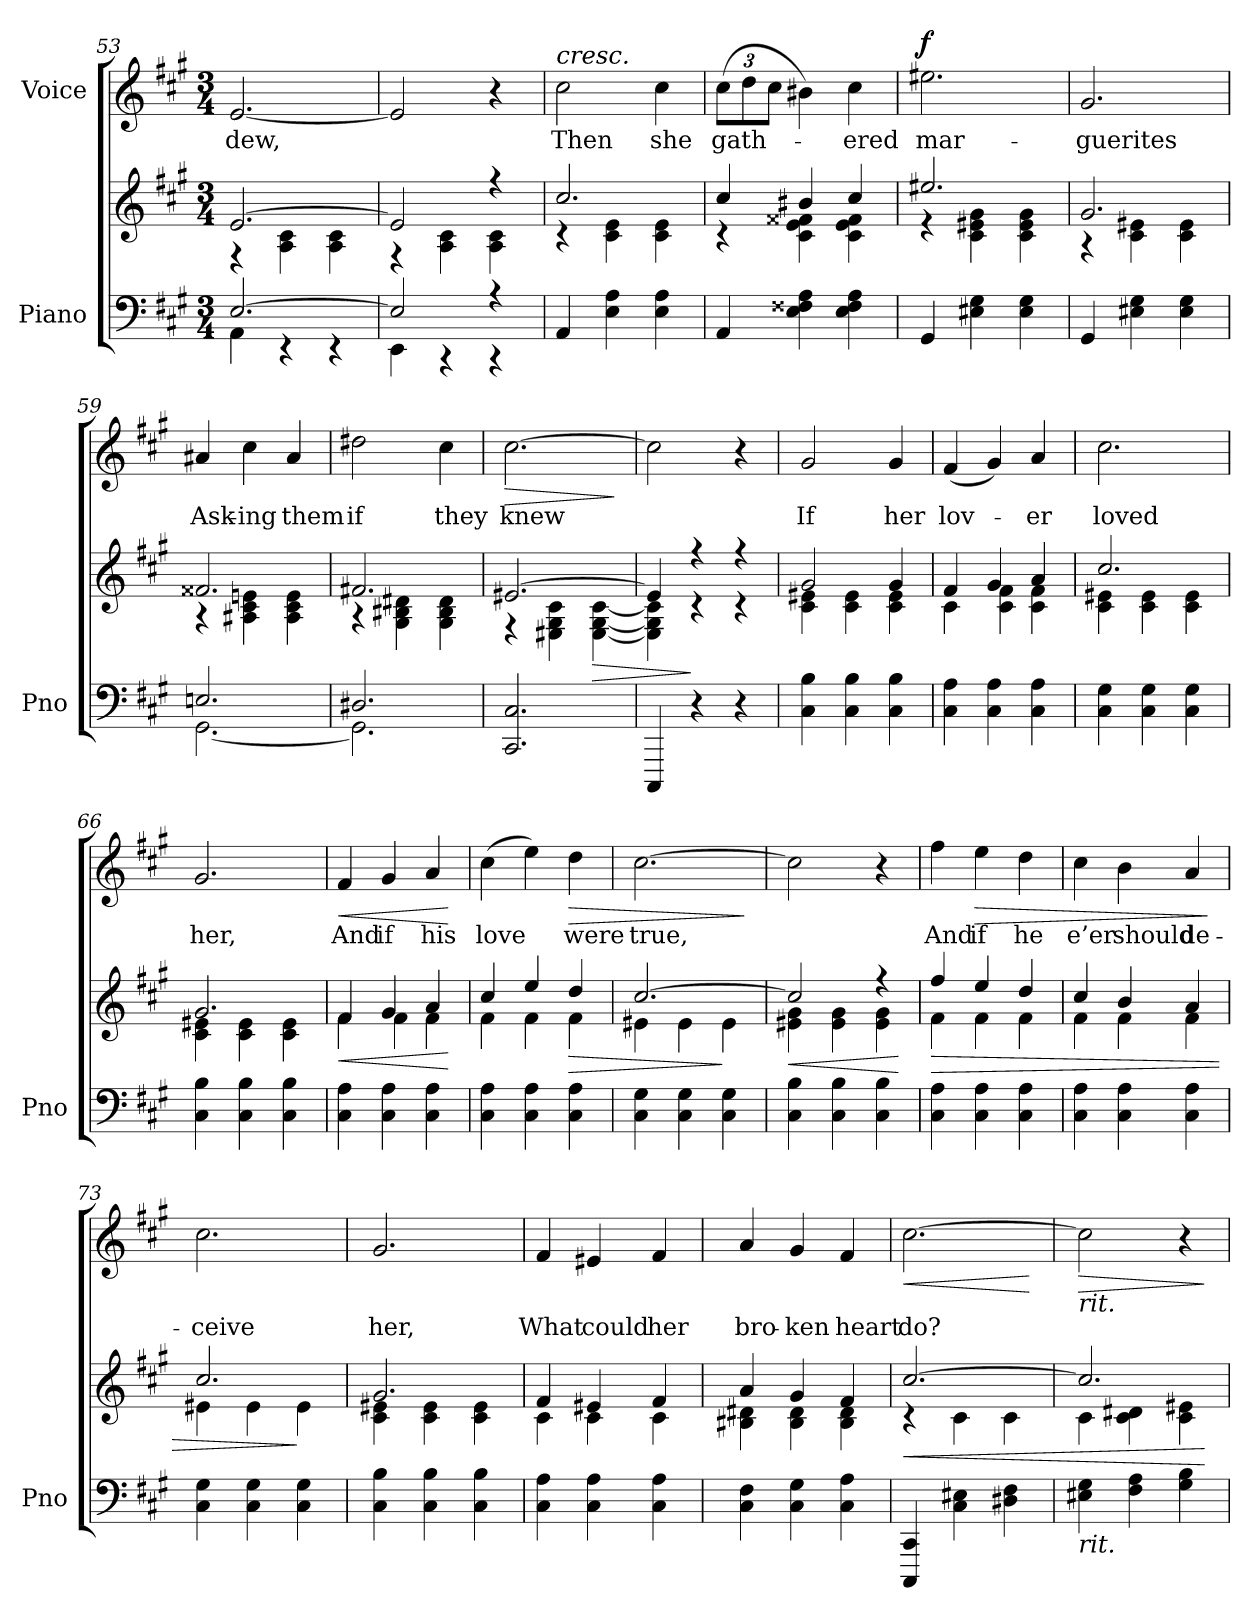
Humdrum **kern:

**kern	**kern	**dynam	**kern	**text	**dynam
*part2	*part2	*part2	*part1	*part1	*part1
*staff3	*staff2	*staff2/3	*staff1	*staff1	*staff1
*I"Piano	*	*	*I"Voice	*	*
*I'Pno	*	*	*	*	*
*clefF4	*clefG2	*	*clefG2	*	*
*k[f#c#g#]	*k[f#c#g#]	*	*k[f#c#g#]	*	*
*M3/4	*M3/4	*	*M3/4	*	*
=53	=53	=53	=53	=53	=53
*^	*^	*	*	*	*
!	!	!	!	!	!	!LO:LY:b	!
[2.E/	4AA\	[2.e/	4r	.	[2.e/	dew,	.
.	4r	.	4A\ 4c#\	.	.	.	.
.	4r	.	4A\ 4c#\	.	.	.	.
=54	=54	=54	=54	=54	=54	=54	=54
2E/]	4EE\	2e/]	4r	.	2e/]	.	.
.	4r	.	4A\ 4c#\	.	.	.	.
4r	4r	4r	4A\ 4c#\	.	4r	.	.
!!LO:PB:g=z
=55	=55	=55	=55	=55	=55	=55	=55
!	!	!	!	!	!LO:TX:a:i:t=cresc.	!	!
!	!	!	!	!	!	!LO:LY:b	!
*v	*v	*	*	*	*	*	*
4AA/	2.cc#/	4r	.	2cc#\	Then	.
4E\ 4A\	.	4c#\ 4e\	.	.	.	.
!	!	!	!	!	!LO:LY:b	!
4E\ 4A\	.	4c#\ 4e\	.	4cc#\	she	.
=56	=56	=56	=56	=56	=56	=56
!	!	!	!	!	!LO:LY:b	!
4AA/	4cc#/	4r	.	(12cc#\L	gath-	.
.	.	.	.	12dd\	.	.
.	.	.	.	12cc#\J	.	.
4E\ 4F##X\ 4A\	4b#X/	4c#\ 4e\ 4f##X\	.	4b#X\)	.	.
!	!	!	!	!	!LO:LY:b	!
4E\ 4F##\ 4A\	4cc#/	4c#\ 4e\ 4f##\	.	4cc#\	-ered	.
=57	=57	=57	=57	=57	=57	=57
!	!	!	!	!	!LO:LY:b	!LO:DY:a
4GG#/	2.ee#X/	4r	.	2.ee#X\	mar-	f
4E#X\ 4G#\	.	4c#\ 4e#X\ 4g#\	.	.	.	.
4E#\ 4G#\	.	4c#\ 4e#\ 4g#\	.	.	.	.
=58	=58	=58	=58	=58	=58	=58
!	!	!	!	!	!LO:LY:b	!
4GG#/	2.g#/	4r	.	2.g#/	-guerites	.
4E#X\ 4G#\	.	4c#\ 4e#X\	.	.	.	.
4E#\ 4G#\	.	4c#\ 4e#\	.	.	.	.
=59	=59	=59	=59	=59	=59	=59
*^	*	*	*	*	*	*
!	!	!	!	!	!	!LO:LY:b	!
2.En/	[2.GG#\	2.f##X/	4r	.	4a#X/	Ask-	.
!	!	!	!	!	!	!LO:LY:b	!
.	.	.	4A#X\ 4c#\ 4en\	.	4cc#\	-ing	.
!	!	!	!	!	!	!LO:LY:b	!
.	.	.	4A#\ 4c#\ 4e\	.	4a#/	them	.
=60	=60	=60	=60	=60	=60	=60	=60
!	!	!	!	!	!	!LO:LY:b	!
2.D#X/	2.GG#\]	2.f#X/	4r	.	2dd#X\	if	.
.	.	.	4G#\ 4B#X\ 4d#X\	.	.	.	.
!	!	!	!	!	!	!LO:LY:b	!
.	.	.	4G#\ 4B#\ 4d#\	.	4cc#\	they	.
*v	*v	*	*	*	*	*	*
!!LO:LB:g=z
=61	=61	=61	=61	=61	=61	=61
!	!	!	!	!	!LO:LY:b	!LO:HP:b
2.CC#/ 2.C#/	[2.e#X/	4r	.	[2.cc#\	knew	>
.	.	4E#X\ 4G#\ 4c#\	.	.	.	.
!	!	!	!LO:HP:b	!	!	!
.	.	[4E#\ [4G#\ [4c#\	>	.	.	.
*	*v	*v	*	*	*	*
.	.	.	.	.	]
=62	=62	=62	=62	=62	=62
*	*^	*	*	*	*
4CCC#/	4e#/]	4E#\] 4G#\] 4c#\]	.	2cc#\]	.	.
4r	4r	4r	]	.	.	.
4r	4r	4r	.	4r	.	.
=63	=63	=63	=63	=63	=63	=63
!	!	!	!LO:DY:b	!	!LO:LY:b	!
!	!	!	!LO:DY:n=1:b	!	!	!LO:DY:a
!	!	!	!	!	!	!LO:DY:n=1:a
4C#\ 4B\	2g#/	4c#\ 4e#X\	p other-dynamics	2g#/	If	p other-dynamics
4C#\ 4B\	.	4c#\ 4e#\	.	.	.	.
!	!	!	!	!	!LO:LY:b	!
4C#\ 4B\	4g#/	4c#\ 4e#\	.	4g#/	her	.
=64	=64	=64	=64	=64	=64	=64
!	!	!	!	!	!LO:LY:b	!
4C#\ 4A\	4f#/	4c#\	.	(4f#/	lov-	.
4C#\ 4A\	4g#/	4c#\ 4f#\	.	4g#/)	.	.
!	!	!	!	!	!LO:LY:b	!
4C#\ 4A\	4a/	4c#\ 4f#\	.	4a/	-er	.
=65	=65	=65	=65	=65	=65	=65
!	!	!	!	!	!LO:LY:b	!
4C#\ 4G#\	2.cc#/	4c#\ 4e#X\	.	2.cc#\	loved	.
4C#\ 4G#\	.	4c#\ 4e#\	.	.	.	.
4C#\ 4G#\	.	4c#\ 4e#\	.	.	.	.
=66	=66	=66	=66	=66	=66	=66
!	!	!	!	!	!LO:LY:b	!
4C#\ 4B\	2.g#/	4c#\ 4e#X\	.	2.g#/	her,	.
4C#\ 4B\	.	4c#\ 4e#\	.	.	.	.
4C#\ 4B\	.	4c#\ 4e#\	.	.	.	.
!!LO:LB:g=z
=67	=67	=67	=67	=67	=67	=67
!	!	!	!LO:HP:b	!	!LO:LY:b	!LO:HP:b
4C#\ 4A\	4f#/	4f#\	<	4f#/	And	<
!	!	!	!	!	!LO:LY:b	!
4C#\ 4A\	4g#/	4f#\	.	4g#/	if	.
!	!	!	!	!	!LO:LY:b	!
4C#\ 4A\	4a/	4f#\	.	4a/	his	.
*	*v	*v	*	*	*	*
.	.	[	.	.	[
=68	=68	=68	=68	=68	=68
*	*^	*	*	*	*
!	!	!	!	!	!LO:LY:b	!
4C#\ 4A\	4cc#/	4f#\	.	(4cc#\	love	.
4C#\ 4A\	4ee/	4f#\	.	4ee\)	.	.
!	!	!	!LO:HP:b	!	!LO:LY:b	!LO:HP:b
4C#\ 4A\	4dd/	4f#\	>	4dd\	were	>
=69	=69	=69	=69	=69	=69	=69
!	!	!	!	!	!LO:LY:b	!
4C#\ 4G#\	[2.cc#/	4e#X\	.	[2.cc#\	true,	.
4C#\ 4G#\	.	4e#\	.	.	.	.
4C#\ 4G#\	.	4e#\	]	.	.	.
*	*v	*v	*	*	*	*
.	.	.	.	.	]
=70	=70	=70	=70	=70	=70
!	!	!LO:HP:b	!	!	!
*	*^	*	*	*	*
4C#\ 4B\	2cc#/]	4e#X\ 4g#\	<	2cc#\]	.	.
4C#\ 4B\	.	4e#\ 4g#\	.	.	.	.
4C#\ 4B\	4r	4e#\ 4g#\	.	4r	.	.
*	*v	*v	*	*	*	*
.	.	[	.	.	.
=71	=71	=71	=71	=71	=71
!	!	!LO:HP:b	!	!LO:LY:b	!
*	*^	*	*	*	*
4C#\ 4A\	4ff#/	4f#\	>	4ff#\	And	.
!	!	!	!	!	!LO:LY:b	!LO:HP:b
4C#\ 4A\	4ee/	4f#\	.	4ee\	if	>
!	!	!	!	!	!LO:LY:b	!
4C#\ 4A\	4dd/	4f#\	.	4dd\	he	.
=72	=72	=72	=72	=72	=72	=72
!	!	!	!	!	!LO:LY:b	!
4C#\ 4A\	4cc#/	4f#\	.	4cc#\	e’er	.
!	!	!	!	!	!LO:LY:b	!
4C#\ 4A\	4b/	4f#\	.	4b\	should	.
!	!	!	!	!	!LO:LY:b	!
4C#\ 4A\	4a/	4f#\	.	4a/	de-	.
*	*v	*v	*	*	*	*
.	.	.	.	.	]
!!LO:LB:g=z
=73	=73	=73	=73	=73	=73
*	*^	*	*	*	*
!	!	!	!	!	!LO:LY:b	!
4C#\ 4G#\	2.cc#/	4e#X\	.	2.cc#\	-ceive	.
4C#\ 4G#\	.	4e#\	.	.	.	.
4C#\ 4G#\	.	4e#\	]	.	.	.
=74	=74	=74	=74	=74	=74	=74
!	!	!	!	!	!LO:LY:b	!
4C#\ 4B\	2.g#/	4c#\ 4e#X\	.	2.g#/	her,	.
4C#\ 4B\	.	4c#\ 4e#\	.	.	.	.
4C#\ 4B\	.	4c#\ 4e#\	.	.	.	.
=75	=75	=75	=75	=75	=75	=75
!	!	!	!	!	!LO:LY:b	!
4C#\ 4A\	4f#/	4c#\	.	4f#/	What	.
!	!	!	!	!	!LO:LY:b	!
4C#\ 4A\	4e#X/	4c#\	.	4e#X/	could	.
!	!	!	!	!	!LO:LY:b	!
4C#\ 4A\	4f#/	4c#\	.	4f#/	her	.
=76	=76	=76	=76	=76	=76	=76
!	!	!	!	!	!LO:LY:b	!
4C#\ 4F#\	4a/	4B#X\ 4d#X\	.	4a/	bro-	.
!	!	!	!	!	!LO:LY:b	!
4C#\ 4G#\	4g#/	4B#\ 4d#\	.	4g#/	-ken	.
!	!	!	!	!	!LO:LY:b	!
4C#\ 4A\	4f#/	4B#\ 4d#\	.	4f#/	heart	.
=77	=77	=77	=77	=77	=77	=77
!	!	!	!LO:HP:b	!	!LO:LY:b	!LO:HP:b
4CCC#/ 4CC#/	[2.cc#/	4r	<	[2.cc#\	do?	<
4C#\ 4E#X\	.	4c#\	.	.	.	.
4D#X\ 4F#\	.	4c#\	.	.	.	.
*	*v	*v	*	*	*	*
.	.	.	.	.	[
=78	=78	=78	=78	=78	=78
*	*^	*	*	*	*
!	!	!	!	!LO:TX:b:i:t=rit.	!	!
!LO:TX:b:i:t=rit.	!	!	!	!	!	!
!	!	!	!	!	!	!LO:HP:b
4E#X\ 4G#\	2.cc#/]	4c#\	.	2cc#\]	.	>
4F#\ 4A\	.	4c#\ 4d#X\	.	.	.	.
4G#\ 4B\	.	4c#\ 4e#X\	.	4r	.	.
*	*v	*v	*	*	*	*
.	.	[	.	.	]
=	=	=	=	=	=
*-	*-	*-	*-	*-	*-
